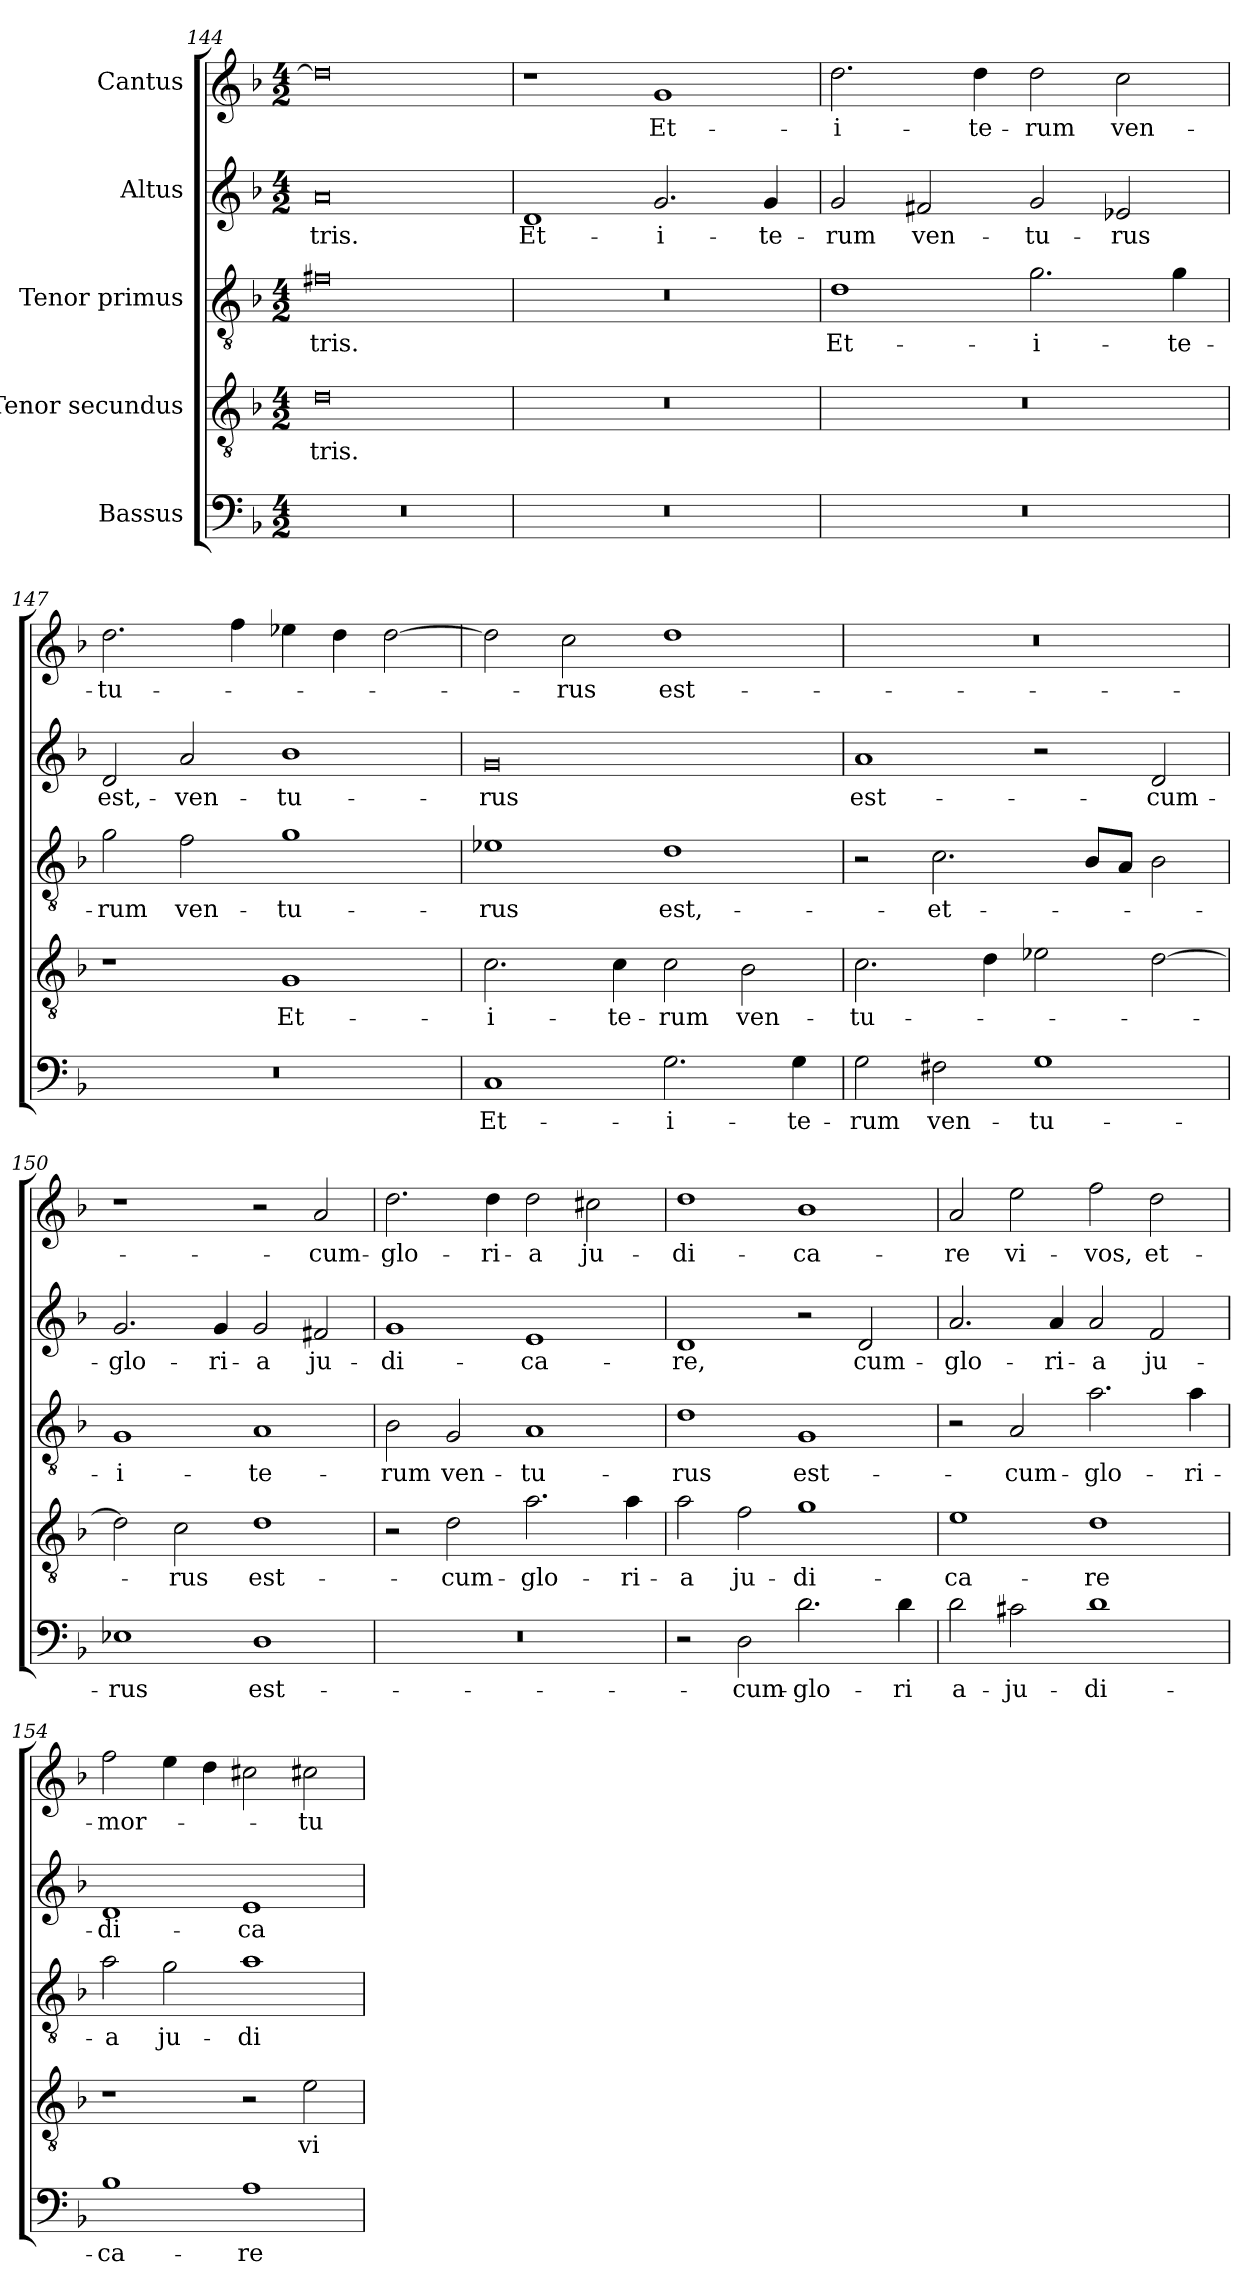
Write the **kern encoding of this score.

**kern	**text	**kern	**text	**kern	**text	**kern	**text	**kern	**text
*part5	*part5	*part4	*part4	*part3	*part3	*part2	*part2	*part1	*part1
*staff5	*staff5	*staff4	*staff4	*staff3	*staff3	*staff2	*staff2	*staff1	*staff1
*I"Bassus	*	*I"Tenor secundus	*	*I"Tenor primus	*	*I"Altus	*	*I"Cantus	*
*clefF4	*	*clefGv2	*	*clefGv2	*	*clefG2	*	*clefG2	*
*k[b-]	*	*k[b-]	*	*k[b-]	*	*k[b-]	*	*k[b-]	*
*M4/2	*	*M4/2	*	*M4/2	*	*M4/2	*	*M4/2	*
=144	=144	=144	=144	=144	=144	=144	=144	=144	=144
0r	.	0d\	-tris.	0f#X\	-tris.	0a/	-tris.	0dd\]	.
=145	=145	=145	=145	=145	=145	=145	=145	=145	=145
0r	.	0r	.	0r	.	1d/	Et-	1r	.
.	.	.	.	.	.	2.g/	i-	1g/	Et-
.	.	.	.	.	.	4g/	-te-	.	.
=146	=146	=146	=146	=146	=146	=146	=146	=146	=146
0r	.	0r	.	1d\	Et-	2g/	-rum	2.dd\	i-
.	.	.	.	.	.	2f#X/	ven-	.	.
.	.	.	.	.	.	.	.	4dd\	-te-
.	.	.	.	2.g\	i-	2g/	-tu-	2dd\	-rum
.	.	.	.	.	.	2e-X/	-rus	2cc\	ven-
.	.	.	.	4g\	-te-	.	.	.	.
=147	=147	=147	=147	=147	=147	=147	=147	=147	=147
0r	.	1r	.	2g\	-rum	2d/	est,-	2.dd\	-tu-
.	.	.	.	2f\	ven-	2a/	ven-	.	.
.	.	.	.	.	.	.	.	4ff\	.
.	.	1G/	Et-	1g\	-tu-	1b-\	-tu-	4ee-X\	.
.	.	.	.	.	.	.	.	4dd\	.
.	.	.	.	.	.	.	.	[2dd\	.
=148	=148	=148	=148	=148	=148	=148	=148	=148	=148
1C/	Et-	2.c\	i-	1e-X\	-rus	0g/	-rus	2dd\]	.
.	.	.	.	.	.	.	.	2cc\	-rus
.	.	4c\	-te-	.	.	.	.	.	.
2.G\	i-	2c\	-rum	1d\	est,-	.	.	1dd\	est-
.	.	2B-\	ven-	.	.	.	.	.	.
4G\	-te-	.	.	.	.	.	.	.	.
=149	=149	=149	=149	=149	=149	=149	=149	=149	=149
2G\	-rum	2.c\	-tu-	2r	.	1a/	est-	0r	.
2F#X\	ven-	.	.	2.c\	et-	.	.	.	.
.	.	4d\	.	.	.	.	.	.	.
1G\	-tu-	2e-X\	.	.	.	2r	.	.	.
.	.	.	.	8B-/L	.	.	.	.	.
.	.	.	.	8A/J	.	.	.	.	.
.	.	[2d\	.	2B-\	.	2d/	cum-	.	.
=150	=150	=150	=150	=150	=150	=150	=150	=150	=150
1E-X\	-rus	2d\]	.	1G/	i-	2.g/	glo-	1r	.
.	.	2c\	-rus	.	.	.	.	.	.
.	.	.	.	.	.	4g/	-ri-	.	.
1D\	est-	1d\	est-	1A/	-te-	2g/	-a	2r	.
.	.	.	.	.	.	2f#X/	ju-	2a/	cum-
=151	=151	=151	=151	=151	=151	=151	=151	=151	=151
0r	.	2r	.	2B-\	-rum	1g/	-di-	2.dd\	glo-
.	.	2d\	cum-	2G/	ven-	.	.	.	.
.	.	.	.	.	.	.	.	4dd\	-ri-
.	.	2.a\	glo-	1A/	-tu-	1e/	-ca-	2dd\	-a
.	.	.	.	.	.	.	.	2cc#X\	ju-
.	.	4a\	-ri-	.	.	.	.	.	.
=152	=152	=152	=152	=152	=152	=152	=152	=152	=152
2r	.	2a\	-a	1d\	-rus	1d/	-re,	1dd\	-di-
2D\	cum-	2f\	ju-	.	.	.	.	.	.
2.d\	glo-	1g\	-di-	1G/	est-	2r	.	1b-\	-ca-
.	.	.	.	.	.	2d/	cum-	.	.
4d\	-ri	.	.	.	.	.	.	.	.
=153	=153	=153	=153	=153	=153	=153	=153	=153	=153
2d\	a-	1e\	-ca-	2r	.	2.a/	glo-	2a/	-re
2c#X\	ju-	.	.	2A/	cum-	.	.	2ee\	vi-
.	.	.	.	.	.	4a/	-ri-	.	.
1d\	-di-	1d\	-re	2.a\	glo-	2a/	-a	2ff\	-vos,
.	.	.	.	.	.	2f/	ju-	2dd\	et-
.	.	.	.	4a\	-ri-	.	.	.	.
=154	=154	=154	=154	=154	=154	=154	=154	=154	=154
1B-\	-ca-	1r	.	2a\	-a	1d/	-di-	2ff\	mor-
.	.	.	.	2g\	ju-	.	.	4ee\	.
.	.	.	.	.	.	.	.	4dd\	.
1A\	-re	2r	.	1a\	-di-	1e/	-ca-	2cc#X\	.
.	.	2e\	vi-	.	.	.	.	2cc#X\	-tu-
=	=	=	=	=	=	=	=	=	=
*-	*-	*-	*-	*-	*-	*-	*-	*-	*-
